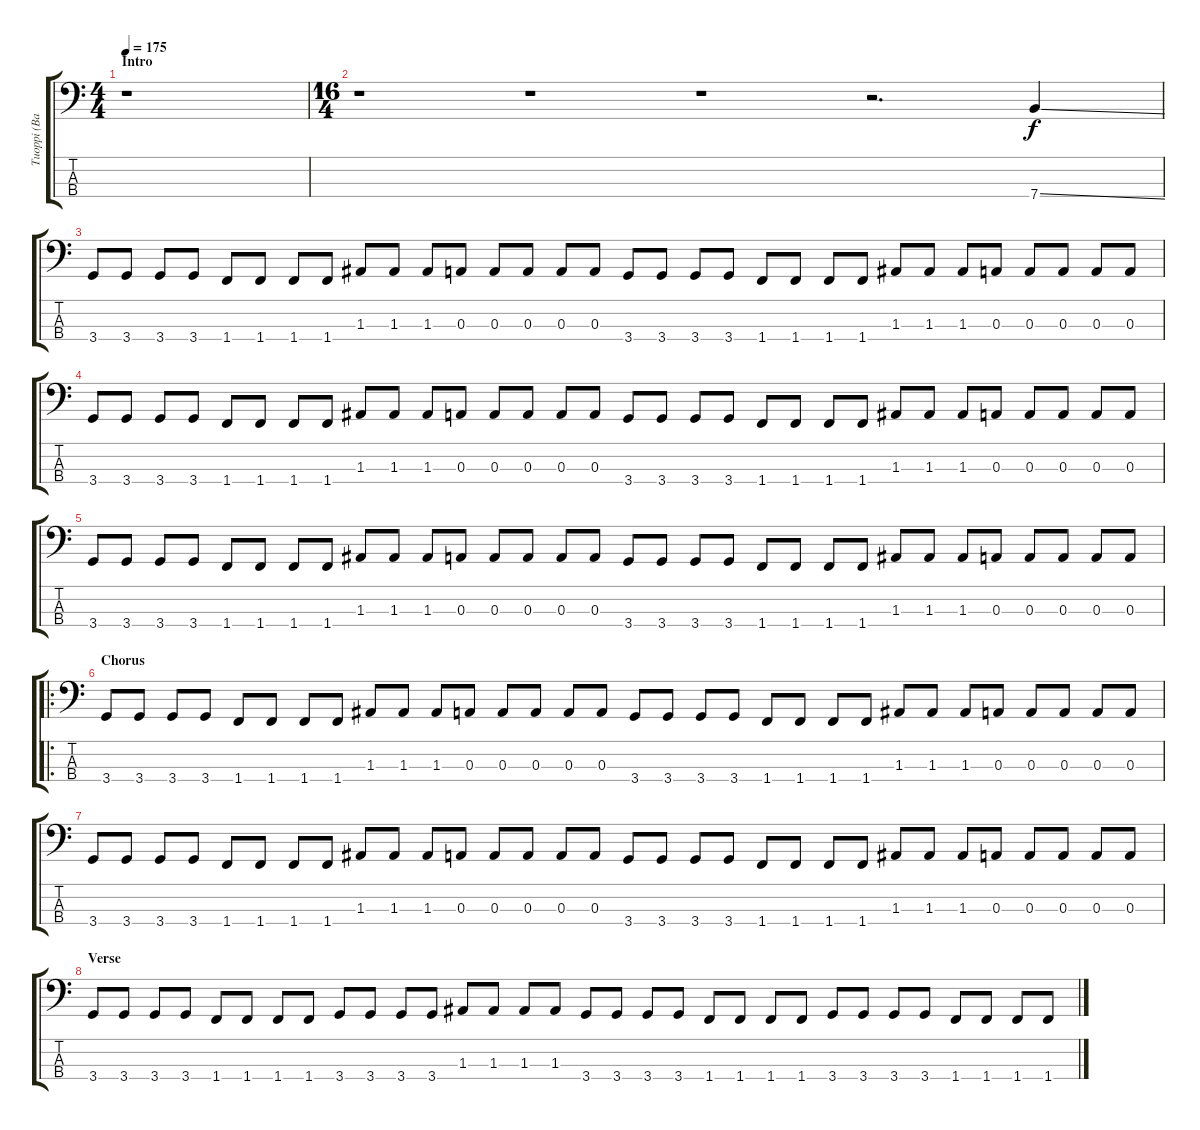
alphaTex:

\track ("Tuoppi (Bass)" "Tuoppi (Ba") {instrument electricbasspick}
\staff {score tabs}
\tuning (G2 D2 A1 E1) {hide}
\ts (4 4)
\section ("" "Intro")
\tempo 175
\clef f4
\ks c
r.1{dy f instrument electricbasspick} |
\ts (16 4)
r.1 r.1 r.1 r.2{d} 7.4{ss}.4 |
3.4.8 3.4.8 3.4.8 3.4.8 1.4.8 1.4.8 1.4.8 1.4.8 1.3.8 1.3.8 1.3.8 0.3.8 0.3.8 0.3.8 0.3.8 0.3.8 3.4.8 3.4.8 3.4.8 3.4.8 1.4.8 1.4.8 1.4.8 1.4.8 1.3.8 1.3.8 1.3.8 0.3.8 0.3.8 0.3.8 0.3.8 0.3.8 |
3.4.8 3.4.8 3.4.8 3.4.8 1.4.8 1.4.8 1.4.8 1.4.8 1.3.8 1.3.8 1.3.8 0.3.8 0.3.8 0.3.8 0.3.8 0.3.8 3.4.8 3.4.8 3.4.8 3.4.8 1.4.8 1.4.8 1.4.8 1.4.8 1.3.8 1.3.8 1.3.8 0.3.8 0.3.8 0.3.8 0.3.8 0.3.8 |
3.4.8 3.4.8 3.4.8 3.4.8 1.4.8 1.4.8 1.4.8 1.4.8 1.3.8 1.3.8 1.3.8 0.3.8 0.3.8 0.3.8 0.3.8 0.3.8 3.4.8 3.4.8 3.4.8 3.4.8 1.4.8 1.4.8 1.4.8 1.4.8 1.3.8 1.3.8 1.3.8 0.3.8 0.3.8 0.3.8 0.3.8 0.3.8 |
\ro
\section ("" "Chorus")
3.4.8 3.4.8 3.4.8 3.4.8 1.4.8 1.4.8 1.4.8 1.4.8 1.3.8 1.3.8 1.3.8 0.3.8 0.3.8 0.3.8 0.3.8 0.3.8 3.4.8 3.4.8 3.4.8 3.4.8 1.4.8 1.4.8 1.4.8 1.4.8 1.3.8 1.3.8 1.3.8 0.3.8 0.3.8 0.3.8 0.3.8 0.3.8 |
3.4.8 3.4.8 3.4.8 3.4.8 1.4.8 1.4.8 1.4.8 1.4.8 1.3.8 1.3.8 1.3.8 0.3.8 0.3.8 0.3.8 0.3.8 0.3.8 3.4.8 3.4.8 3.4.8 3.4.8 1.4.8 1.4.8 1.4.8 1.4.8 1.3.8 1.3.8 1.3.8 0.3.8 0.3.8 0.3.8 0.3.8 0.3.8 |
\section ("" "Verse")
3.4.8 3.4.8 3.4.8 3.4.8 1.4.8 1.4.8 1.4.8 1.4.8 3.4.8 3.4.8 3.4.8 3.4.8 1.3.8 1.3.8 1.3.8 1.3.8 3.4.8 3.4.8 3.4.8 3.4.8 1.4.8 1.4.8 1.4.8 1.4.8 3.4.8 3.4.8 3.4.8 3.4.8 1.4.8 1.4.8 1.4.8 1.4.8
